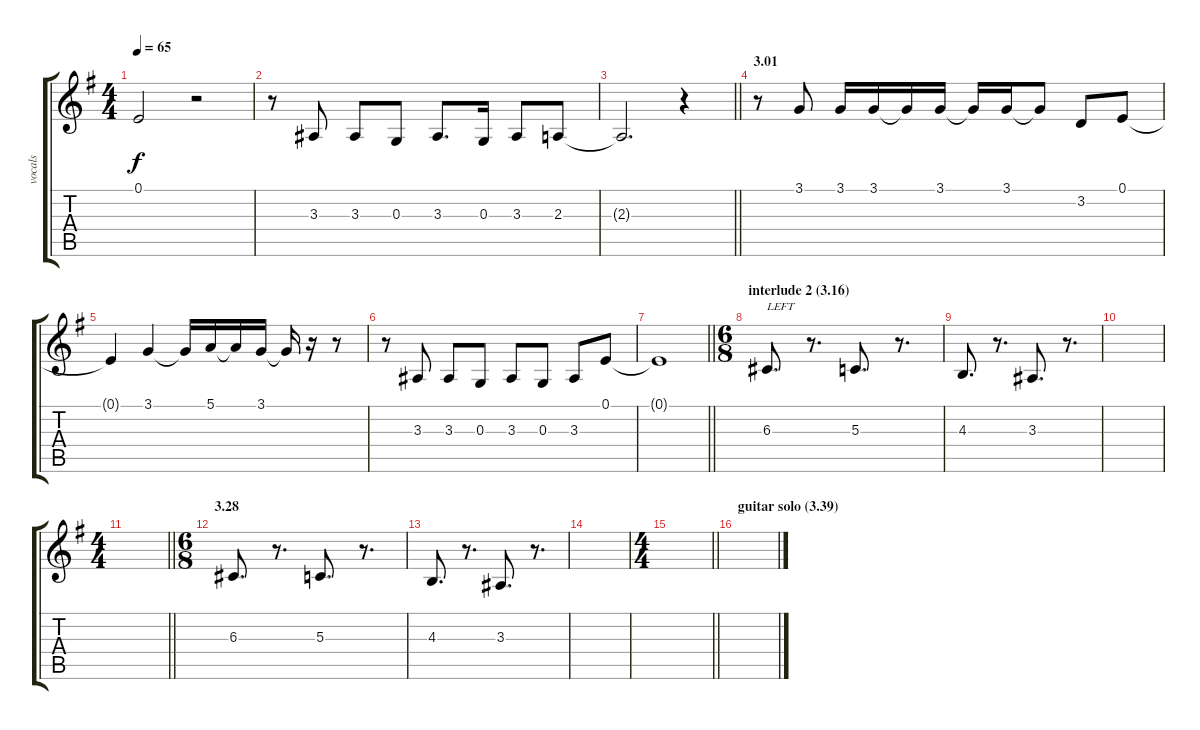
\track ("vocals" "vocals") {instrument clarinet}
\staff {score tabs}
\tuning (E4 B3 G3 D3 A2 E2) {hide}
\ts (4 4)
\tempo 65
\clef g2
\ks g
0.1{t}.2{dy f} r.2 |
r.8 3.3.8 3.3.8 0.3.8 3.3.8{d} 0.3.16 3.3.8 2.3.8 |
\barLineRight lightlight
2.3{t}.2{d} r.4 |
\section ("" "3.01")
r.8 3.1.8 3.1.16 3.1.16 3.1{t}.16 3.1.16 3.1{t}.16 3.1.16 3.1{t}.8 3.2.8 0.1.8 |
0.1{t}.4 3.1.4 3.1{t}.16 5.1.16 5.1{t}.16 3.1.16 3.1{t}.16 r.16 r.8 |
r.8 3.3.8 3.3.8 0.3.8 3.3.8 0.3.8 3.3.8 0.1.8 |
\barLineRight lightlight
0.1{t}.1 |
\ts (6 8)
\section ("" "interlude 2 (3.16)")
6.3.8{d txt "LEFT" balance 4} r.8{d} 5.3.8{d} r.8{d} |
4.3.8{d} r.8{d} 3.3.8{d} r.8{d} |
|
\ts (4 4)
\barLineRight lightlight
|
\ts (6 8)
\section ("" "3.28")
6.3.8{d} r.8{d} 5.3.8{d} r.8{d} |
4.3.8{d} r.8{d} 3.3.8{d} r.8{d} |
|
\ts (4 4)
\barLineRight lightlight
|
\section ("" "guitar solo (3.39)")
